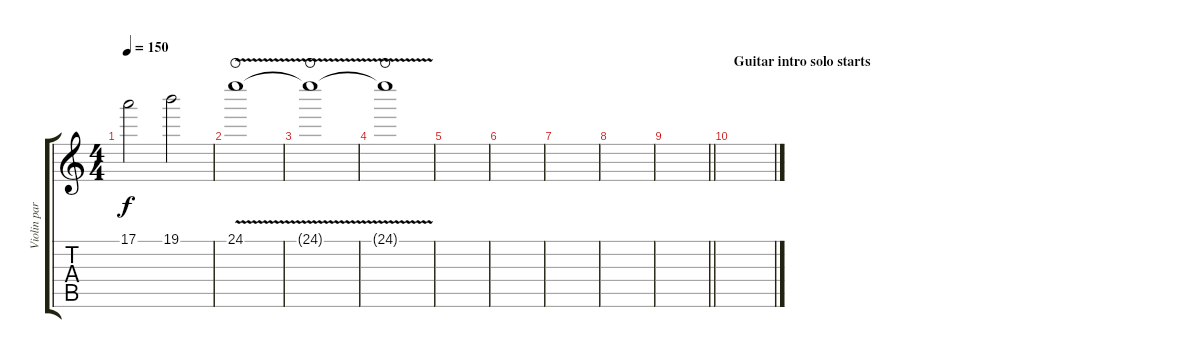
\track ("Violin part" "Violin par") {instrument distortionguitar}
\staff {score tabs}
\tuning (E4 B3 G3 D3 A2 E2) {hide}
\ts (4 4)
\tempo 150
\clef g2
\ks c
17.1.2{dy f} 19.1.2 |
24.1{v}.1{waho} |
24.1{v t}.1{waho} |
24.1{v t}.1{waho} |
|
|
|
|
\barLineRight lightlight
|
\section ("" "Guitar intro solo starts")
